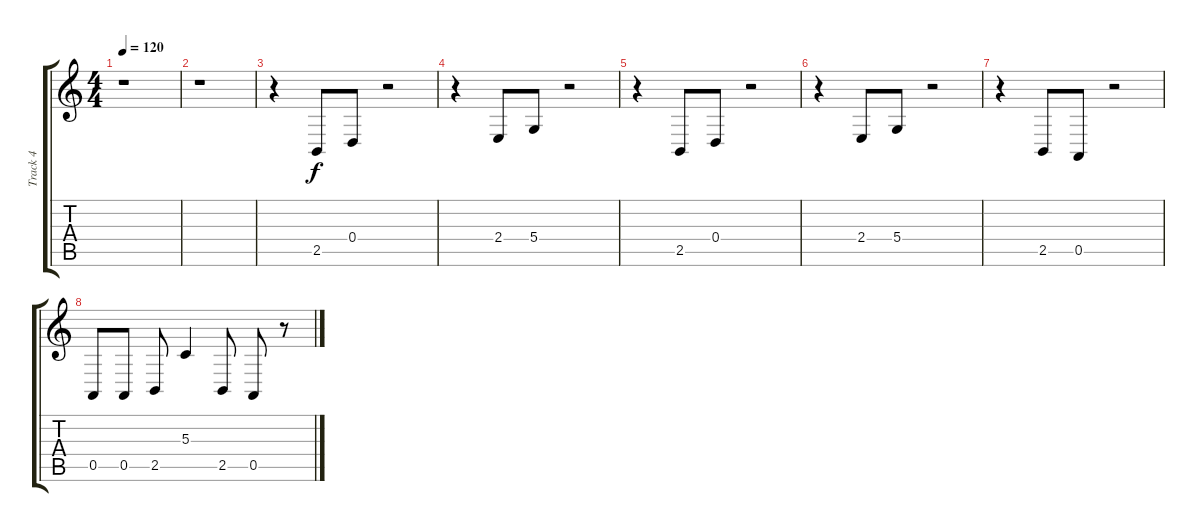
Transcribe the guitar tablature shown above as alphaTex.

\track ("Track 4" "Track 4") {instrument altosax}
\staff {score tabs}
\tuning (E4 B3 G3 D3 A2 E2) {hide}
\ts (4 4)
\tempo 120
\clef g2
\ks c
r.1{dy f instrument altosax} |
r.1 |
r.4 2.5.8 0.4.8 r.2 |
r.4 2.4.8 5.4.8 r.2 |
r.4 2.5.8 0.4.8 r.2 |
r.4 2.4.8 5.4.8 r.2 |
r.4 2.5.8 0.5.8 r.2 |
0.5.8 0.5.8 2.5.8 5.3.4 2.5.8 0.5.8 r.8
